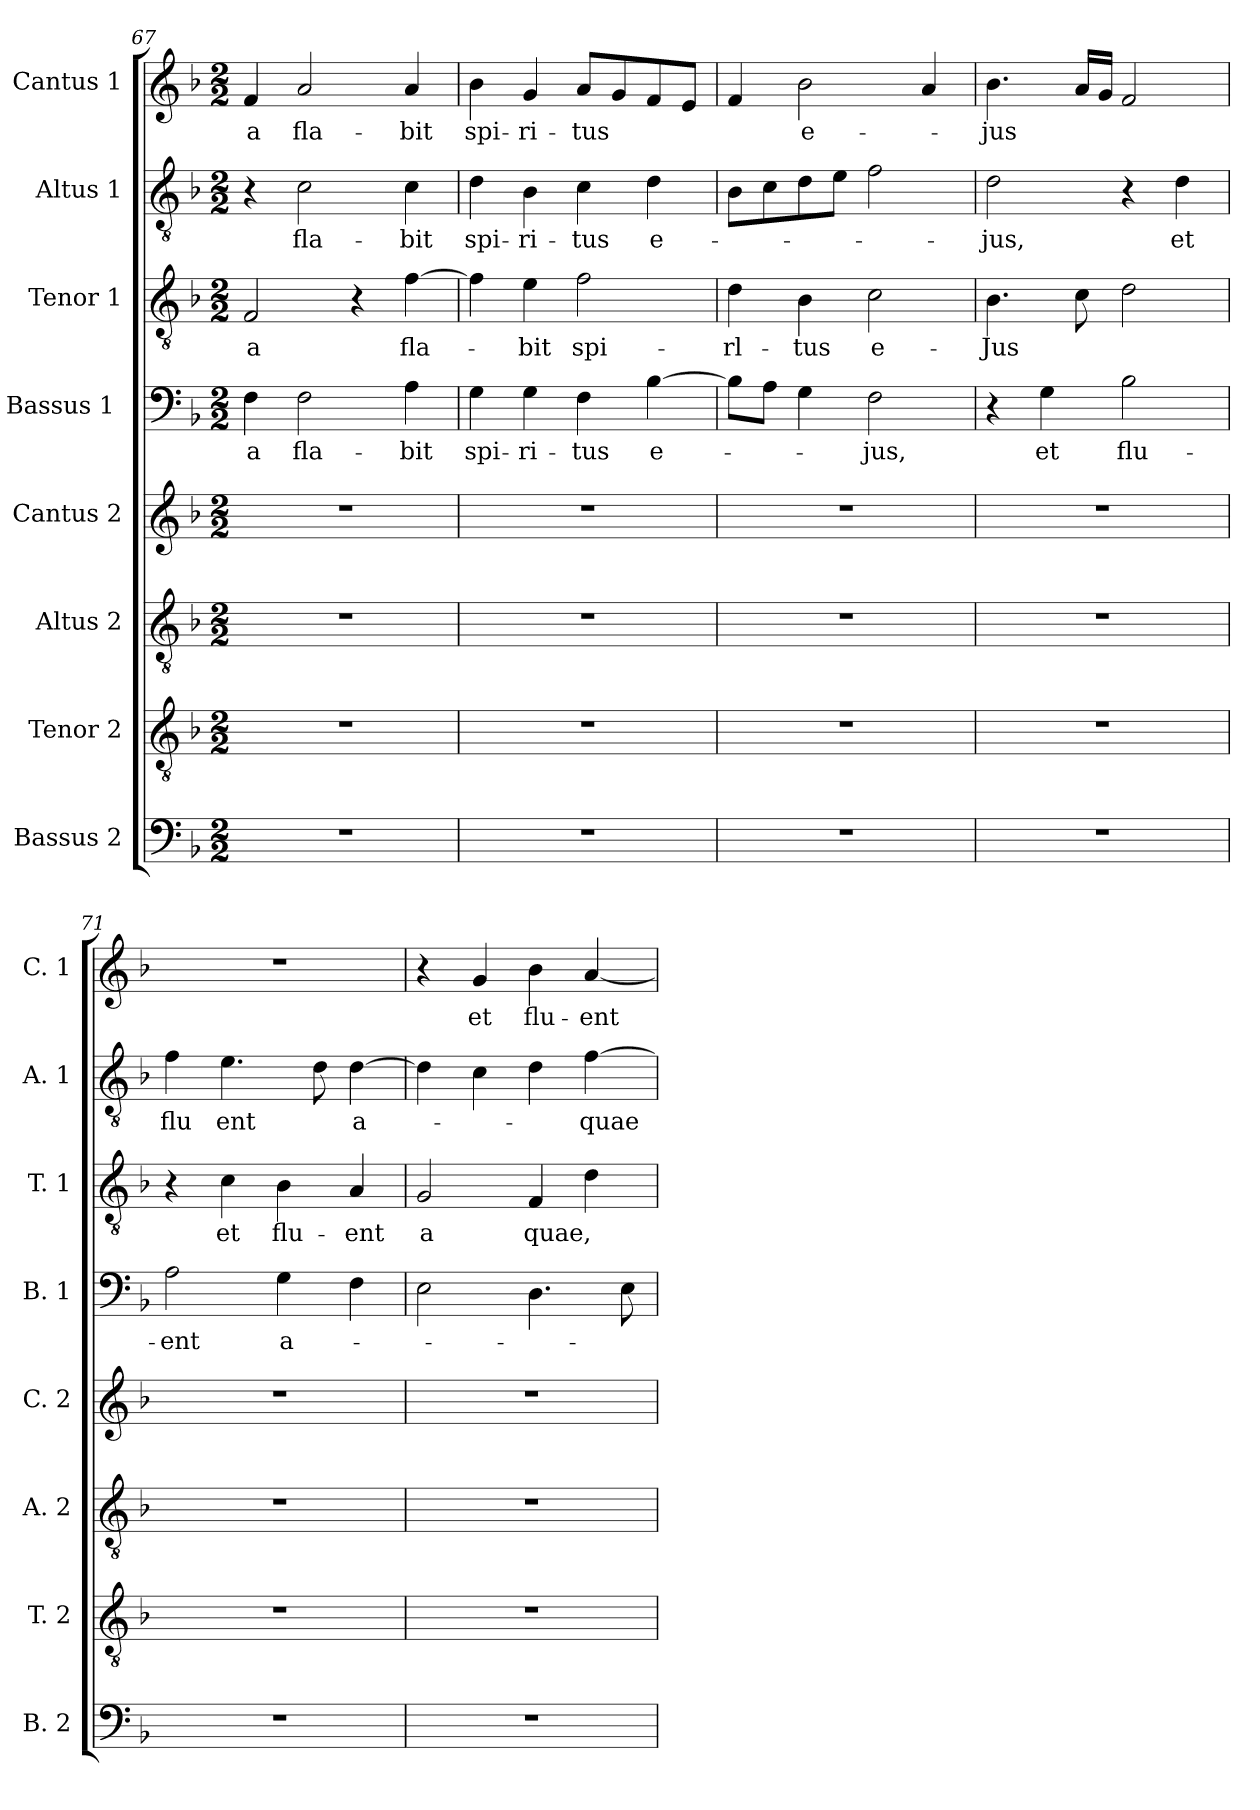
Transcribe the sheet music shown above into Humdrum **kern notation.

**kern	**kern	**kern	**kern	**kern	**text	**kern	**text	**kern	**text	**kern	**text
*part8	*part7	*part6	*part5	*part4	*part4	*part3	*part3	*part2	*part2	*part1	*part1
*staff8	*staff7	*staff6	*staff5	*staff4	*staff4	*staff3	*staff3	*staff2	*staff2	*staff1	*staff1
*I"Bassus 2	*I"Tenor 2	*I"Altus 2	*I"Cantus 2	*I"Bassus 1 	*	*I"Tenor 1	*	*I"Altus 1	*	*I"Cantus 1	*
*I'B. 2	*I'T. 2	*I'A. 2	*I'C. 2	*I'B. 1	*	*I'T. 1	*	*I'A. 1	*	*I'C. 1	*
*clefF4	*clefGv2	*clefGv2	*clefG2	*clefF4	*	*clefGv2	*	*clefGv2	*	*clefG2	*
*k[b-]	*k[b-]	*k[b-]	*k[b-]	*k[b-]	*	*k[b-]	*	*k[b-]	*	*k[b-]	*
*F:	*F:	*F:	*F:	*F:	*	*F:	*	*F:	*	*F:	*
*M2/2	*M2/2	*M2/2	*M2/2	*M2/2	*	*M2/2	*	*M2/2	*	*M2/2	*
=67	=67	=67	=67	=67	=67	=67	=67	=67	=67	=67	=67
1r	1r	1r	1r	4F\	a	2F/	a	4r	.	4f/	a
.	.	.	.	2F\	fla-	.	.	2c\	fla-	2a/	fla-
.	.	.	.	.	.	4r	.	.	.	.	.
.	.	.	.	4A\	bit	[4f\	fla-	4c\	bit	4a/	bit
=68	=68	=68	=68	=68	=68	=68	=68	=68	=68	=68	=68
1r	1r	1r	1r	4G\	spi-	4f\]	.	4d\	spi-	4b-\	spi-
.	.	.	.	4G\	ri-	4e\	bit	4B-\	ri-	4g/	ri-
.	.	.	.	4F\	tus	2f\	spi-	4c\	tus	8a/L	tus
.	.	.	.	.	.	.	.	.	.	8g/	.
.	.	.	.	[4B-\	e-	.	.	4d\	e-	8f/	.
.	.	.	.	.	.	.	.	.	.	8e/J	.
=69	=69	=69	=69	=69	=69	=69	=69	=69	=69	=69	=69
1r	1r	1r	1r	8B-\L]	.	4d\	rl-	8B-\L	.	4f/	.
.	.	.	.	8A\J	.	.	.	8c\	.	.	.
.	.	.	.	4G\	.	4B-\	tus	8d\	.	2b-\	e-
.	.	.	.	.	.	.	.	8e\J	.	.	.
.	.	.	.	2F\	jus,	2c\	e-	2f\	.	.	.
.	.	.	.	.	.	.	.	.	.	4a/	.
=70	=70	=70	=70	=70	=70	=70	=70	=70	=70	=70	=70
1r	1r	1r	1r	4r	.	4.B-\	Jus	2d\	jus,	4.b-\	jus
.	.	.	.	4G\	et	.	.	.	.	.	.
.	.	.	.	.	.	8c\	.	.	.	16a/LL	.
.	.	.	.	.	.	.	.	.	.	16g/JJ	.
.	.	.	.	2B-\	flu-	2d\	.	4r	.	2f/	.
.	.	.	.	.	.	.	.	4d\	et	.	.
=71	=71	=71	=71	=71	=71	=71	=71	=71	=71	=71	=71
1r	1r	1r	1r	2A\	ent	4r	.	4f\	flu	1r	.
.	.	.	.	.	.	4c\	et	4.e\	-ent	.	.
.	.	.	.	4G\	a-	4B-\	flu-	.	.	.	.
.	.	.	.	.	.	.	.	8d\	.	.	.
.	.	.	.	4F\	.	4A/	ent	[4d\	a-	.	.
=72	=72	=72	=72	=72	=72	=72	=72	=72	=72	=72	=72
1r	1r	1r	1r	2E\	.	2G/	a	4d\]	.	4r	.
.	.	.	.	.	.	.	.	4c\	.	4g/	et
.	.	.	.	4.D\	.	4F/	quae,	4d\	.	4b-\	flu-
.	.	.	.	.	.	4d\	.	[4f\	quae-	[4a/	ent-
.	.	.	.	8E\	.	.	.	.	.	.	.
=	=	=	=	=	=	=	=	=	=	=	=
*-	*-	*-	*-	*-	*-	*-	*-	*-	*-	*-	*-
